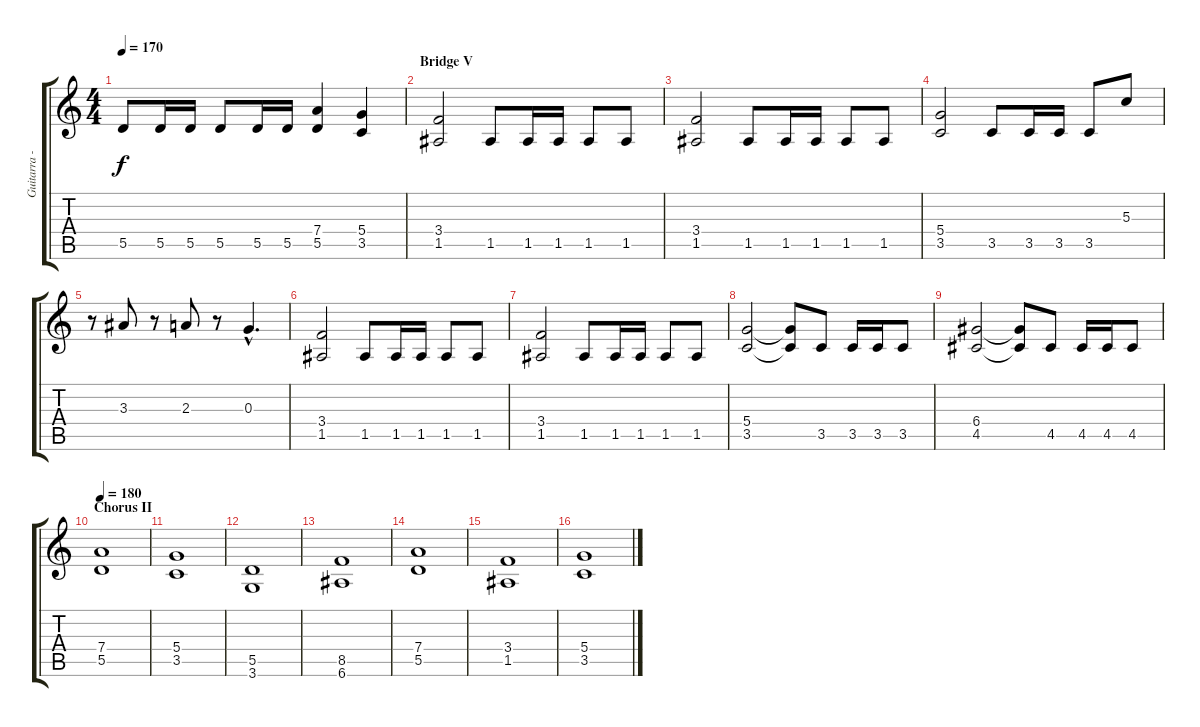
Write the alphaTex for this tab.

\track ("Guitarra - Guitar" "Guitarra -") {instrument distortionguitar}
\staff {score tabs}
\tuning (E4 B3 G3 D3 A2 E2) {hide}
\ts (4 4)
\tempo 170
\clef g2
\ks c
5.5.8{dy f} 5.5.16 5.5.16 5.5.8 5.5.16 5.5.16 (7.4 5.5).4 (5.4 3.5).4 |
\section ("" "Bridge V")
(3.4 1.5).2 1.5.8 1.5.16 1.5.16 1.5.8 1.5.8 |
(3.4 1.5).2 1.5.8 1.5.16 1.5.16 1.5.8 1.5.8 |
(5.4 3.5).2 3.5.8 3.5.16 3.5.16 3.5.8 5.3.8 |
r.8 3.3.8 r.8 2.3.8 r.8 0.3{hac}.4{d} |
(3.4 1.5).2 1.5.8 1.5.16 1.5.16 1.5.8 1.5.8 |
(3.4 1.5).2 1.5.8 1.5.16 1.5.16 1.5.8 1.5.8 |
(5.4 3.5).2 (5.4{t} 3.5{t}).8 3.5.8 3.5.16 3.5.16 3.5.8 |
(6.4 4.5).2 (6.4{t} 4.5{t}).8 4.5.8 4.5.16 4.5.16 4.5.8 |
\section ("" "Chorus II")
\tempo 180
(7.4 5.5).1 |
(5.4 3.5).1 |
(5.5 3.6).1 |
(8.5 6.6).1 |
(7.4 5.5).1 |
(3.4 1.5).1 |
(5.4 3.5).1
